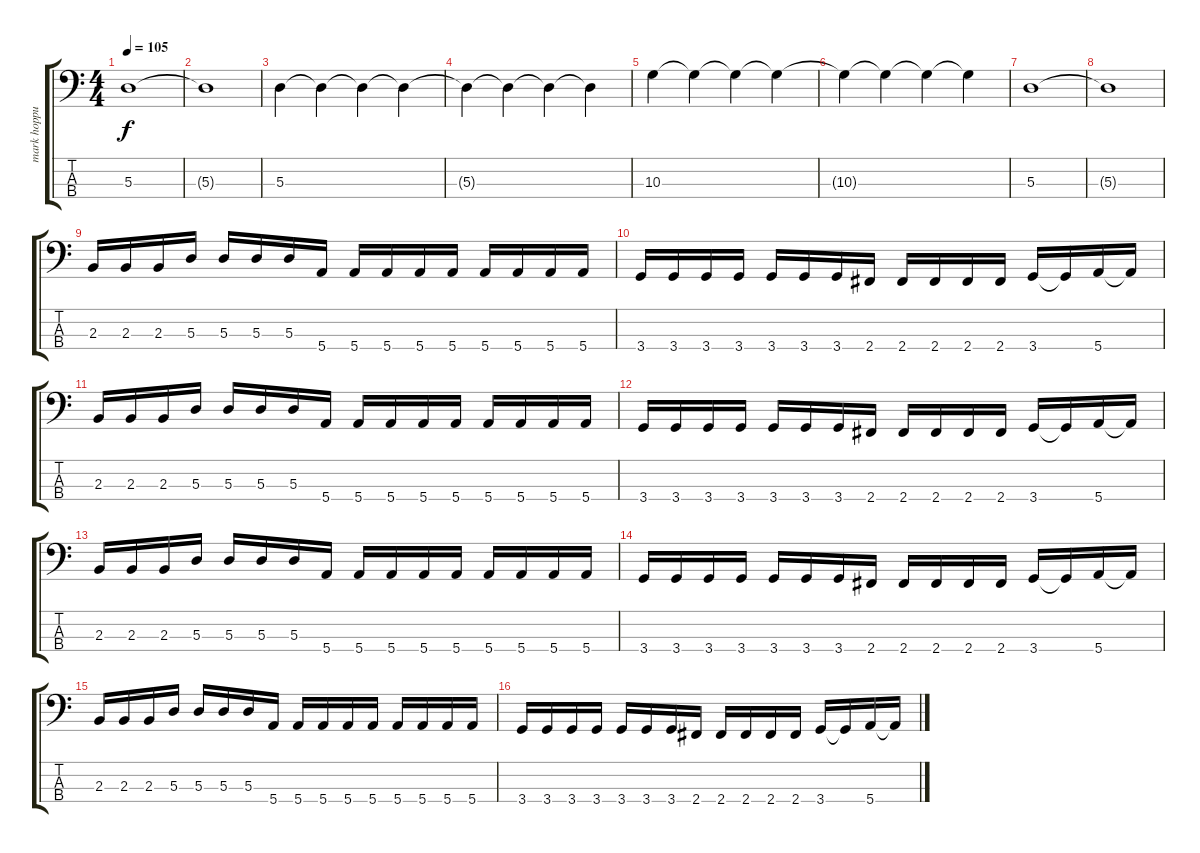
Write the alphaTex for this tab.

\track ("mark hoppus" "mark hoppu") {instrument electricbasspick}
\staff {score tabs}
\tuning (G2 D2 A1 E1) {hide}
\ts (4 4)
\tempo 105
\clef f4
\ks c
5.3.1{dy f instrument electricbasspick} |
5.3{t}.1 |
5.3.4 5.3{t}.4 5.3{t}.4 5.3{t}.4 |
5.3{t}.4 5.3{t}.4 5.3{t}.4 5.3{t}.4 |
10.3.4 10.3{t}.4 10.3{t}.4 10.3{t}.4 |
10.3{t}.4 10.3{t}.4 10.3{t}.4 10.3{t}.4 |
5.3.1 |
5.3{t}.1 |
2.3.16 2.3.16 2.3.16 5.3.16 5.3.16 5.3.16 5.3.16 5.4.16 5.4.16 5.4.16 5.4.16 5.4.16 5.4.16 5.4.16 5.4.16 5.4.16 |
3.4.16 3.4.16 3.4.16 3.4.16 3.4.16 3.4.16 3.4.16 2.4.16 2.4.16 2.4.16 2.4.16 2.4.16 3.4.16 3.4{t}.16 5.4.16 5.4{t}.16 |
2.3.16 2.3.16 2.3.16 5.3.16 5.3.16 5.3.16 5.3.16 5.4.16 5.4.16 5.4.16 5.4.16 5.4.16 5.4.16 5.4.16 5.4.16 5.4.16 |
3.4.16 3.4.16 3.4.16 3.4.16 3.4.16 3.4.16 3.4.16 2.4.16 2.4.16 2.4.16 2.4.16 2.4.16 3.4.16 3.4{t}.16 5.4.16 5.4{t}.16 |
2.3.16 2.3.16 2.3.16 5.3.16 5.3.16 5.3.16 5.3.16 5.4.16 5.4.16 5.4.16 5.4.16 5.4.16 5.4.16 5.4.16 5.4.16 5.4.16 |
3.4.16 3.4.16 3.4.16 3.4.16 3.4.16 3.4.16 3.4.16 2.4.16 2.4.16 2.4.16 2.4.16 2.4.16 3.4.16 3.4{t}.16 5.4.16 5.4{t}.16 |
2.3.16 2.3.16 2.3.16 5.3.16 5.3.16 5.3.16 5.3.16 5.4.16 5.4.16 5.4.16 5.4.16 5.4.16 5.4.16 5.4.16 5.4.16 5.4.16 |
3.4.16 3.4.16 3.4.16 3.4.16 3.4.16 3.4.16 3.4.16 2.4.16 2.4.16 2.4.16 2.4.16 2.4.16 3.4.16 3.4{t}.16 5.4.16 5.4{t}.16
